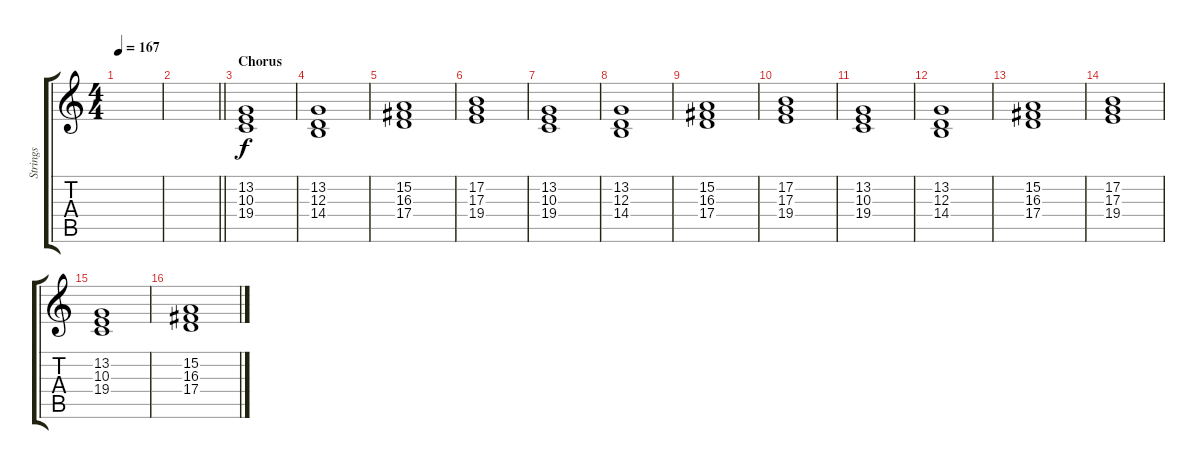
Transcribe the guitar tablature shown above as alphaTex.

\track ("Strings" "Strings") {instrument stringensemble1}
\staff {score tabs}
\tuning (B3 Gb3 D3 A2 E2 B1) {hide}
\ts (4 4)
\tempo 167
\clef g2
\ks c
|
\barLineRight lightlight
|
\section ("" "Chorus")
(13.2 10.3 19.4).1{instrument stringensemble1} |
(13.2 12.3 14.4).1 |
(15.2 16.3 17.4).1 |
(17.2 17.3 19.4).1 |
(13.2 10.3 19.4).1 |
(13.2 12.3 14.4).1 |
(15.2 16.3 17.4).1 |
(17.2 17.3 19.4).1 |
(13.2 10.3 19.4).1 |
(13.2 12.3 14.4).1 |
(15.2 16.3 17.4).1 |
(17.2 17.3 19.4).1 |
(13.2 10.3 19.4).1 |
(15.2 16.3 17.4).1
